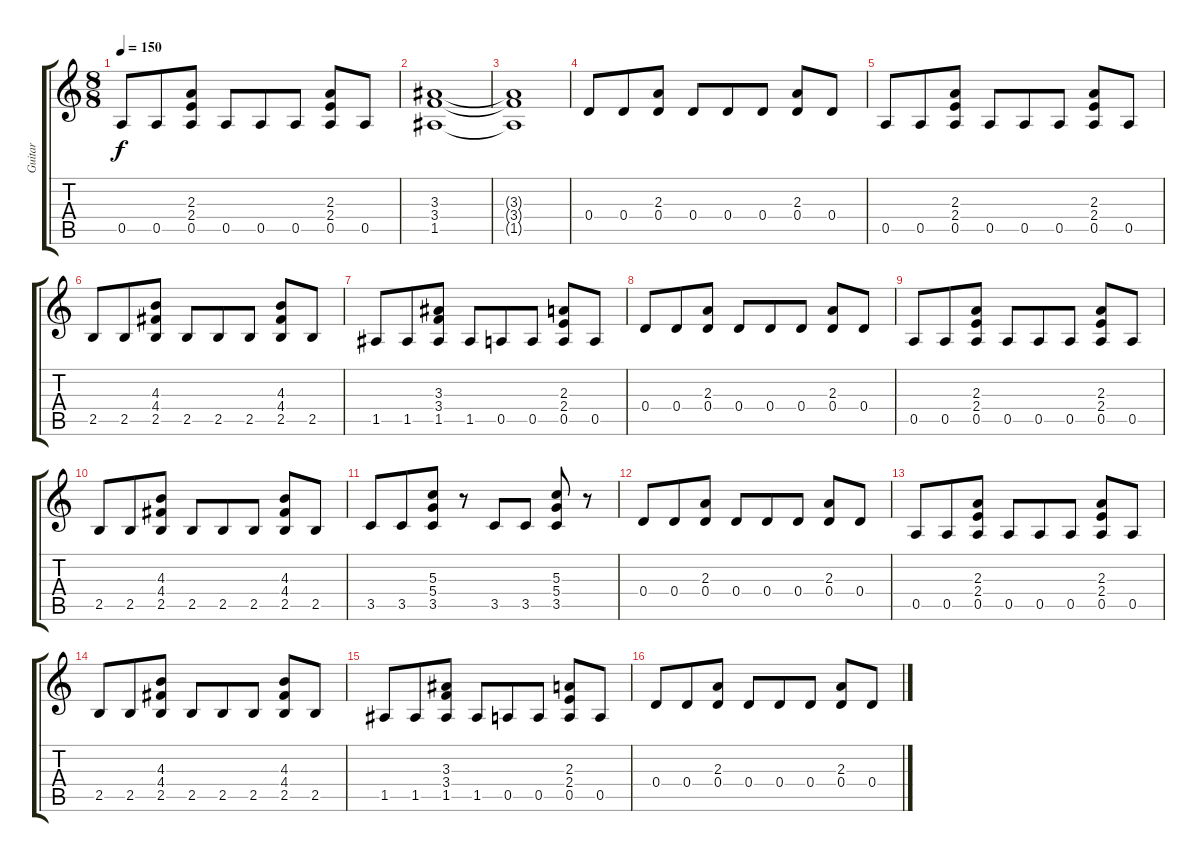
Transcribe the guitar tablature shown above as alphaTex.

\track ("Guitar" "Guitar") {instrument distortionguitar}
\staff {score tabs}
\tuning (E4 B3 G3 D3 A2 D2) {hide}
\ts (8 8)
\tempo 150
\clef g2
\ks c
0.5.8{dy f} 0.5.8 (2.3 2.4 0.5).8 0.5.8 0.5.8 0.5.8 (2.3 2.4 0.5).8 0.5.8 |
(3.3 3.4 1.5).1 |
(3.3{t} 3.4{t} 1.5{t}).1 |
0.4.8 0.4.8 (2.3 0.4).8 0.4.8 0.4.8 0.4.8 (2.3 0.4).8 0.4.8 |
0.5.8 0.5.8 (2.3 2.4 0.5).8 0.5.8 0.5.8 0.5.8 (2.3 2.4 0.5).8 0.5.8 |
2.5.8 2.5.8 (4.3 4.4 2.5).8 2.5.8 2.5.8 2.5.8 (4.3 4.4 2.5).8 2.5.8 |
1.5.8 1.5.8 (3.3 3.4 1.5).8 1.5.8 0.5.8 0.5.8 (2.3 2.4 0.5).8 0.5.8 |
0.4.8 0.4.8 (2.3 0.4).8 0.4.8 0.4.8 0.4.8 (2.3 0.4).8 0.4.8 |
0.5.8 0.5.8 (2.3 2.4 0.5).8 0.5.8 0.5.8 0.5.8 (2.3 2.4 0.5).8 0.5.8 |
2.5.8 2.5.8 (4.3 4.4 2.5).8 2.5.8 2.5.8 2.5.8 (4.3 4.4 2.5).8 2.5.8 |
3.5.8 3.5.8 (5.3 5.4 3.5).8 r.8 3.5.8 3.5.8 (5.3 5.4 3.5).8 r.8 |
0.4.8 0.4.8 (2.3 0.4).8 0.4.8 0.4.8 0.4.8 (2.3 0.4).8 0.4.8 |
0.5.8 0.5.8 (2.3 2.4 0.5).8 0.5.8 0.5.8 0.5.8 (2.3 2.4 0.5).8 0.5.8 |
2.5.8 2.5.8 (4.3 4.4 2.5).8 2.5.8 2.5.8 2.5.8 (4.3 4.4 2.5).8 2.5.8 |
1.5.8 1.5.8 (3.3 3.4 1.5).8 1.5.8 0.5.8 0.5.8 (2.3 2.4 0.5).8 0.5.8 |
0.4.8 0.4.8 (2.3 0.4).8 0.4.8 0.4.8 0.4.8 (2.3 0.4).8 0.4.8
